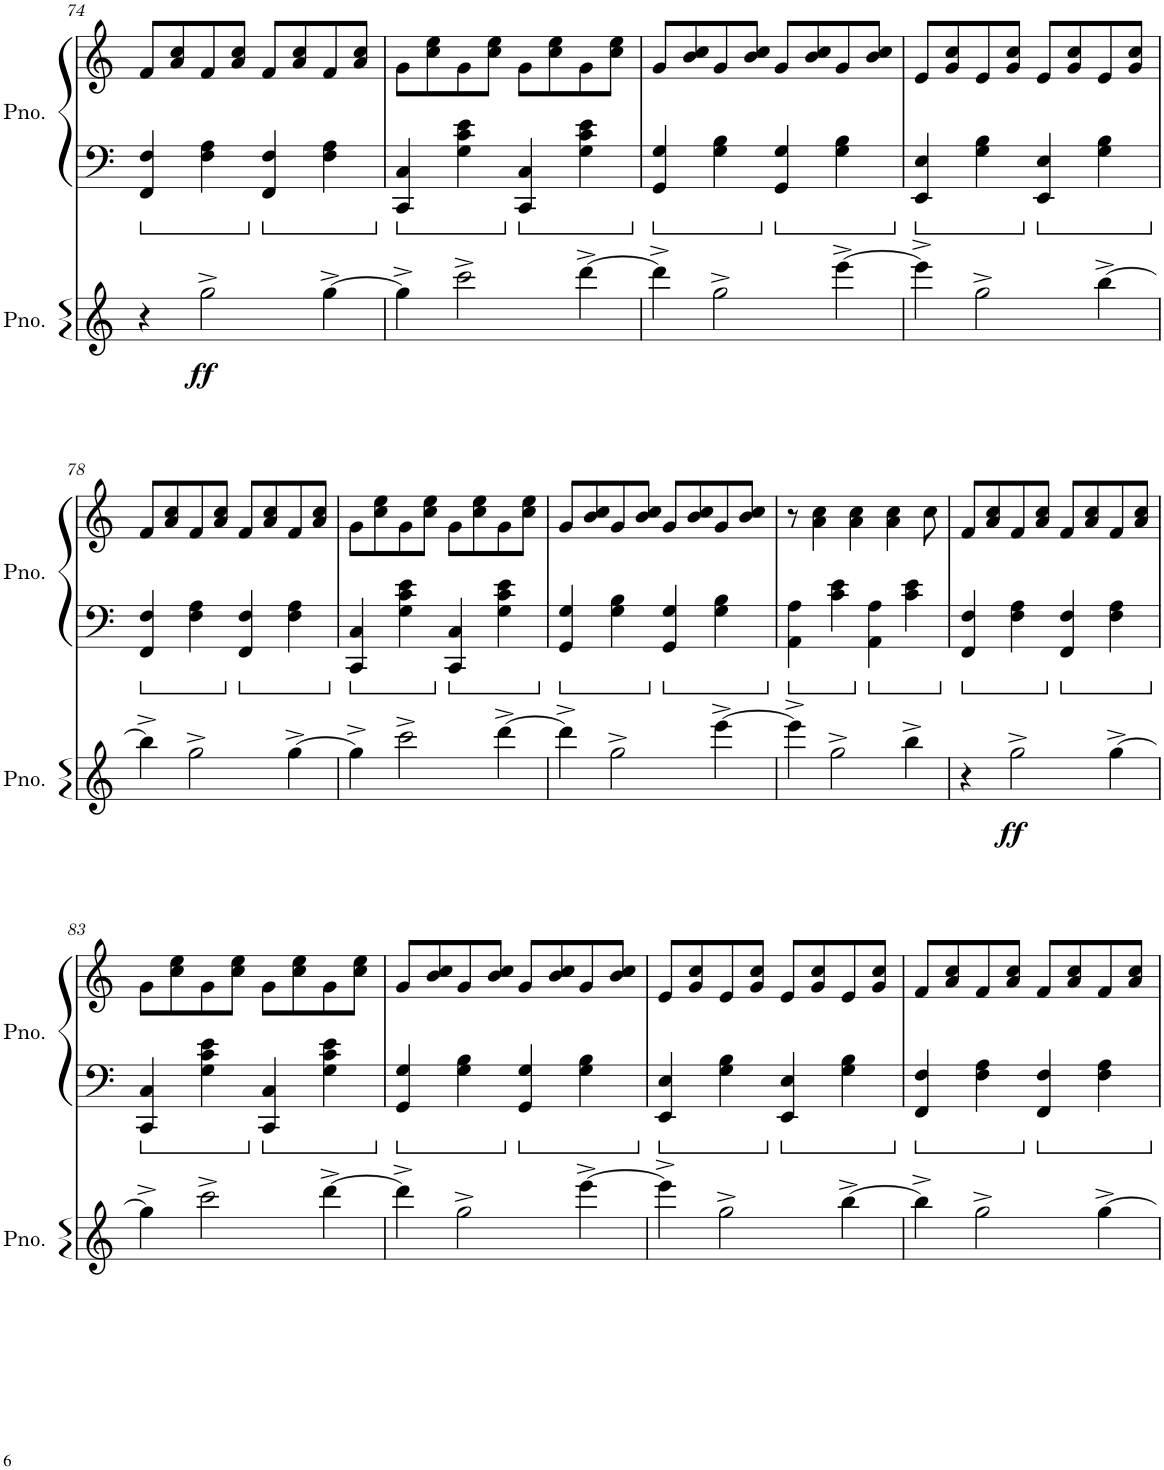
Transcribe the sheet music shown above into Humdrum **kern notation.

**kern	**dynam	**kern	**kern
*part2	*part2	*part1	*part1
*staff3	*staff3	*staff2	*staff1
*I"Piano	*	*I"Piano	*
*I'Pno.	*	*I'Pno.	*
!!LO:PB:g=z
*clefG2	*	*clefF4	*clefG2
*k[]	*	*k[]	*k[]
*M4/4	*	*M4/4	*M4/4
=74	=74	=74	=74
4r	.	4FF/ 4F/	8f/L
.	.	.	8a/ 8cc/
!	!LO:DY:b	!	!
2gg^\	ff	4F\ 4A\	8f/
.	.	.	8a/ 8cc/J
.	.	4FF/ 4F/	8f/L
.	.	.	8a/ 8cc/
[4gg^\	.	4F\ 4A\	8f/
.	.	.	8a/ 8cc/J
=75	=75	=75	=75
4gg^\]	.	4CC/ 4C/	8g\L
.	.	.	8cc\ 8ee\
2ccc^\	.	4G\ 4c\ 4e\	8g\
.	.	.	8cc\ 8ee\J
.	.	4CC/ 4C/	8g\L
.	.	.	8cc\ 8ee\
[4ddd^\	.	4G\ 4c\ 4e\	8g\
.	.	.	8cc\ 8ee\J
=76	=76	=76	=76
4ddd^\]	.	4GG/ 4G/	8g/L
.	.	.	8b/ 8cc/
2gg^\	.	4G\ 4B\	8g/
.	.	.	8b/ 8cc/J
.	.	4GG/ 4G/	8g/L
.	.	.	8b/ 8cc/
[4eee^\	.	4G\ 4B\	8g/
.	.	.	8b/ 8cc/J
=77	=77	=77	=77
4eee^\]	.	4EE/ 4E/	8e/L
.	.	.	8g/ 8cc/
2gg^\	.	4G\ 4B\	8e/
.	.	.	8g/ 8cc/J
.	.	4EE/ 4E/	8e/L
.	.	.	8g/ 8cc/
[4bb^\	.	4G\ 4B\	8e/
.	.	.	8g/ 8cc/J
!!LO:LB:g=z
=78	=78	=78	=78
4bb^\]	.	4FF/ 4F/	8f/L
.	.	.	8a/ 8cc/
2gg^\	.	4F\ 4A\	8f/
.	.	.	8a/ 8cc/J
.	.	4FF/ 4F/	8f/L
.	.	.	8a/ 8cc/
[4gg^\	.	4F\ 4A\	8f/
.	.	.	8a/ 8cc/J
=79	=79	=79	=79
4gg^\]	.	4CC/ 4C/	8g\L
.	.	.	8cc\ 8ee\
2ccc^\	.	4G\ 4c\ 4e\	8g\
.	.	.	8cc\ 8ee\J
.	.	4CC/ 4C/	8g\L
.	.	.	8cc\ 8ee\
[4ddd^\	.	4G\ 4c\ 4e\	8g\
.	.	.	8cc\ 8ee\J
=80	=80	=80	=80
4ddd^\]	.	4GG/ 4G/	8g/L
.	.	.	8b/ 8cc/
2gg^\	.	4G\ 4B\	8g/
.	.	.	8b/ 8cc/J
.	.	4GG/ 4G/	8g/L
.	.	.	8b/ 8cc/
[4eee^\	.	4G\ 4B\	8g/
.	.	.	8b/ 8cc/J
=81	=81	=81	=81
4eee^\]	.	4AA\ 4A\	8r
.	.	.	4a\ 4cc\
2gg^\	.	4c\ 4e\	.
.	.	.	4a\ 4cc\
.	.	4AA\ 4A\	.
.	.	.	4a\ 4cc\
4bb^\	.	4c\ 4e\	.
.	.	.	8cc\
=82	=82	=82	=82
4r	.	4FF/ 4F/	8f/L
.	.	.	8a/ 8cc/
!	!LO:DY:b	!	!
2gg^\	ff	4F\ 4A\	8f/
.	.	.	8a/ 8cc/J
.	.	4FF/ 4F/	8f/L
.	.	.	8a/ 8cc/
[4gg^\	.	4F\ 4A\	8f/
.	.	.	8a/ 8cc/J
!!LO:LB:g=z
=83	=83	=83	=83
4gg^\]	.	4CC/ 4C/	8g\L
.	.	.	8cc\ 8ee\
2ccc^\	.	4G\ 4c\ 4e\	8g\
.	.	.	8cc\ 8ee\J
.	.	4CC/ 4C/	8g\L
.	.	.	8cc\ 8ee\
[4ddd^\	.	4G\ 4c\ 4e\	8g\
.	.	.	8cc\ 8ee\J
=84	=84	=84	=84
4ddd^\]	.	4GG/ 4G/	8g/L
.	.	.	8b/ 8cc/
2gg^\	.	4G\ 4B\	8g/
.	.	.	8b/ 8cc/J
.	.	4GG/ 4G/	8g/L
.	.	.	8b/ 8cc/
[4eee^\	.	4G\ 4B\	8g/
.	.	.	8b/ 8cc/J
=85	=85	=85	=85
4eee^\]	.	4EE/ 4E/	8e/L
.	.	.	8g/ 8cc/
2gg^\	.	4G\ 4B\	8e/
.	.	.	8g/ 8cc/J
.	.	4EE/ 4E/	8e/L
.	.	.	8g/ 8cc/
[4bb^\	.	4G\ 4B\	8e/
.	.	.	8g/ 8cc/J
=86	=86	=86	=86
4bb^\]	.	4FF/ 4F/	8f/L
.	.	.	8a/ 8cc/
2gg^\	.	4F\ 4A\	8f/
.	.	.	8a/ 8cc/J
.	.	4FF/ 4F/	8f/L
.	.	.	8a/ 8cc/
[4gg^\	.	4F\ 4A\	8f/
.	.	.	8a/ 8cc/J
=	=	=	=
*-	*-	*-	*-
